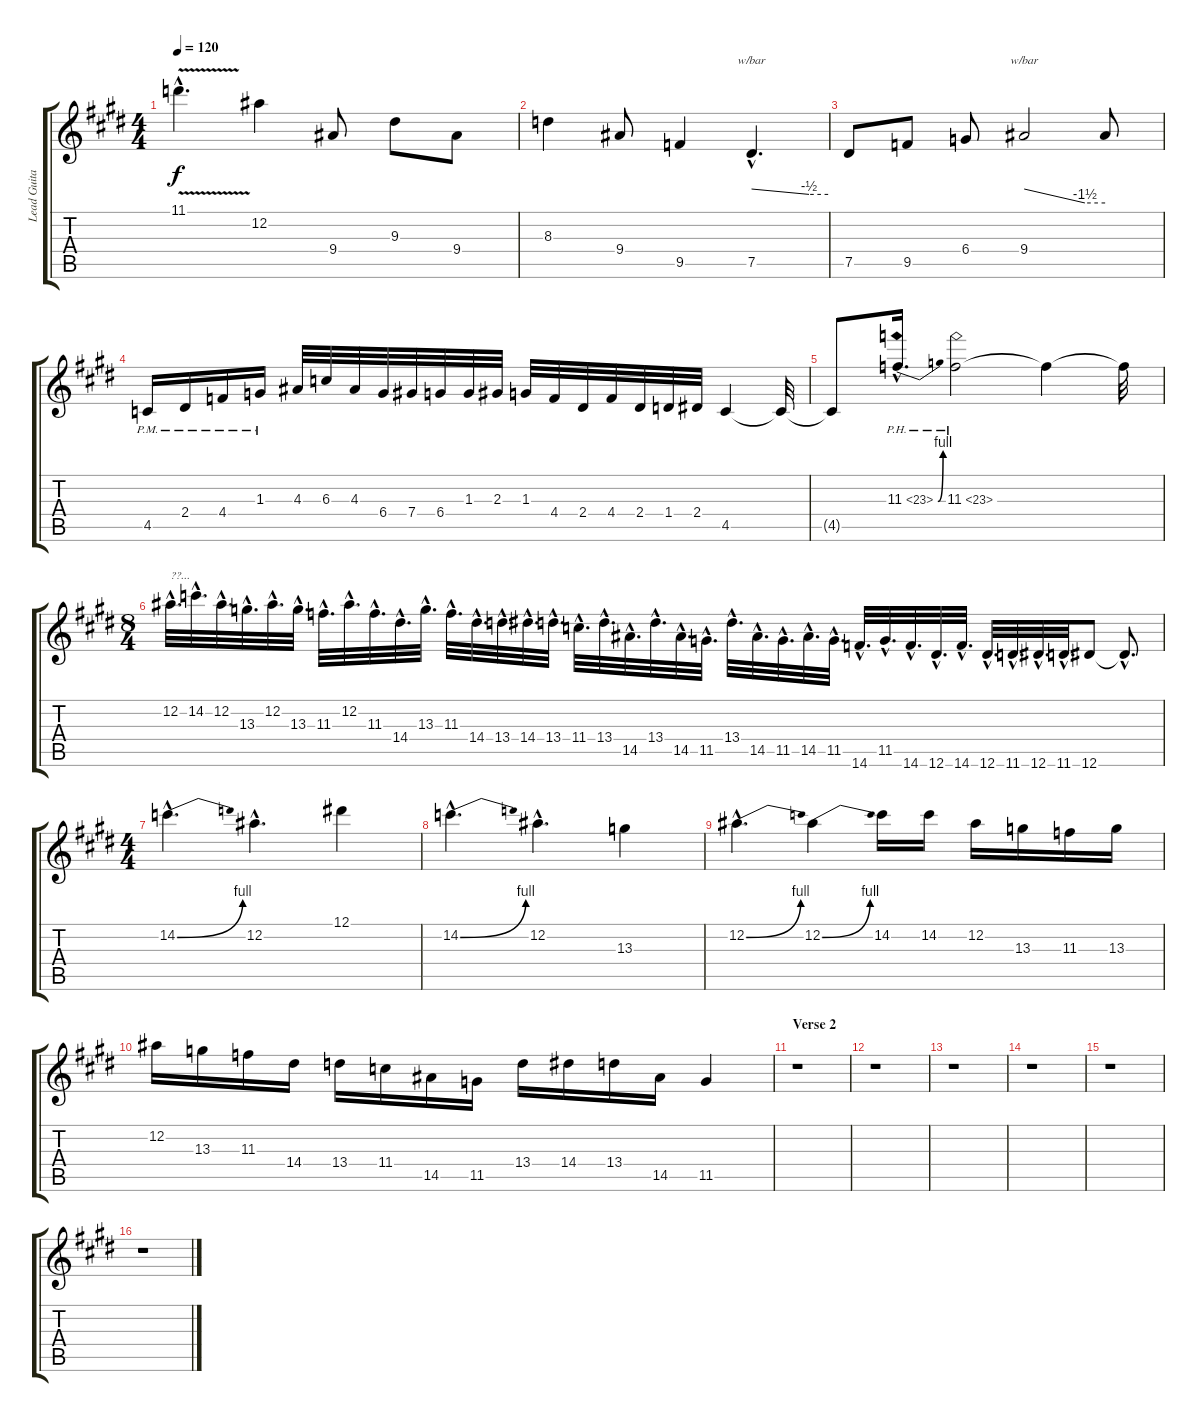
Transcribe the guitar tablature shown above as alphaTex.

\track ("Lead Guitar" "Lead Guita") {instrument overdrivenguitar}
\staff {score tabs}
\tuning (Eb4 Bb3 Gb3 Db3 Ab2 Eb2) {hide}
\ts (4 4)
\tempo 120
\clef g2
\ks e
11.1{v hac}.4{d dy f} 12.2.4 9.4.8 9.3.8 9.4.8 |
8.3.4 9.4.8 9.5.4 7.5{hac}.4{d tbe (custom default 0 0 45 -2 60 -2)} |
7.5.8 9.5.8 6.4.8 9.4.2{tbe (custom default 0 0 45 -6 60 -6)} 9.4{t}.8 |
4.5{pm}.16 2.4{pm}.16 4.4{pm}.16 1.3{pm}.16 4.3.32 6.3.32 4.3.32 6.4.32 7.4.32 6.4.32 1.3.32 2.3.32 1.3.32 4.4.32 2.4.32 4.4.32 2.4.32 1.4.32 2.4.32 4.5.4 4.5{t}.32 |
4.5{t}.8 11.3{be (bend 0 0 60 4) ph 12 hac}.16{d} 11.3{ph 12}.2 11.3{t}.4 11.3{t}.32 |
\ts (8 4)
12.2{hac}.32{d txt "??..."} 14.2{hac}.32{d} 12.2{hac}.32{d} 13.3{hac}.32{d} 12.2{hac}.32{d} 13.3{hac}.32{d} 11.3{hac}.32{d} 12.2{hac}.32{d} 11.3{hac}.32{d} 14.4{hac}.32{d} 13.3{hac}.32{d} 11.3{hac}.32{d} 14.4{hac}.32{d} 13.4{hac}.32{d} 14.4{hac}.32{d} 13.4{hac}.32{d} 11.4{hac}.32{d} 13.4{hac}.32{d} 14.5{hac}.32{d} 13.4{hac}.32{d} 14.5{hac}.32{d} 11.5{hac}.32{d} 13.4{hac}.32{d} 14.5{hac}.32{d} 11.5{hac}.32{d} 14.5{hac}.32{d} 11.5{hac}.32{d} 14.6{hac}.32{d} 11.5{hac}.32{d} 14.6{hac}.32{d} 12.6{hac}.32{d} 14.6{hac}.32{d} 12.6{hac}.32{d} 11.6{hac}.32{d} 12.6{hac}.32{d} 11.6{hac}.32{d} 12.6.8 12.6{hac t}.8{d} |
\ts (4 4)
14.2{be (bend 0 0 60 4) hac}.4{d} 12.2{hac}.4{d} 12.1.4 |
14.2{be (bend 0 0 60 4) hac}.4{d} 12.2{hac}.4{d} 13.3.4 |
12.2{be (bend 0 0 60 4) hac}.4{d} 12.2{be (bend 0 0 60 4)}.4 14.2.16 14.2.16 12.2.16 13.3.16 11.3.16 13.3.16 |
12.2.16 13.3.16 11.3.16 14.4.16 13.4.16 11.4.16 14.5.16 11.5.16 13.4.16 14.4.16 13.4.16 14.5.16 11.5.4 |
\section ("" "Verse 2")
r.1 |
r.1 |
r.1 |
r.1 |
r.1 |
r.1
